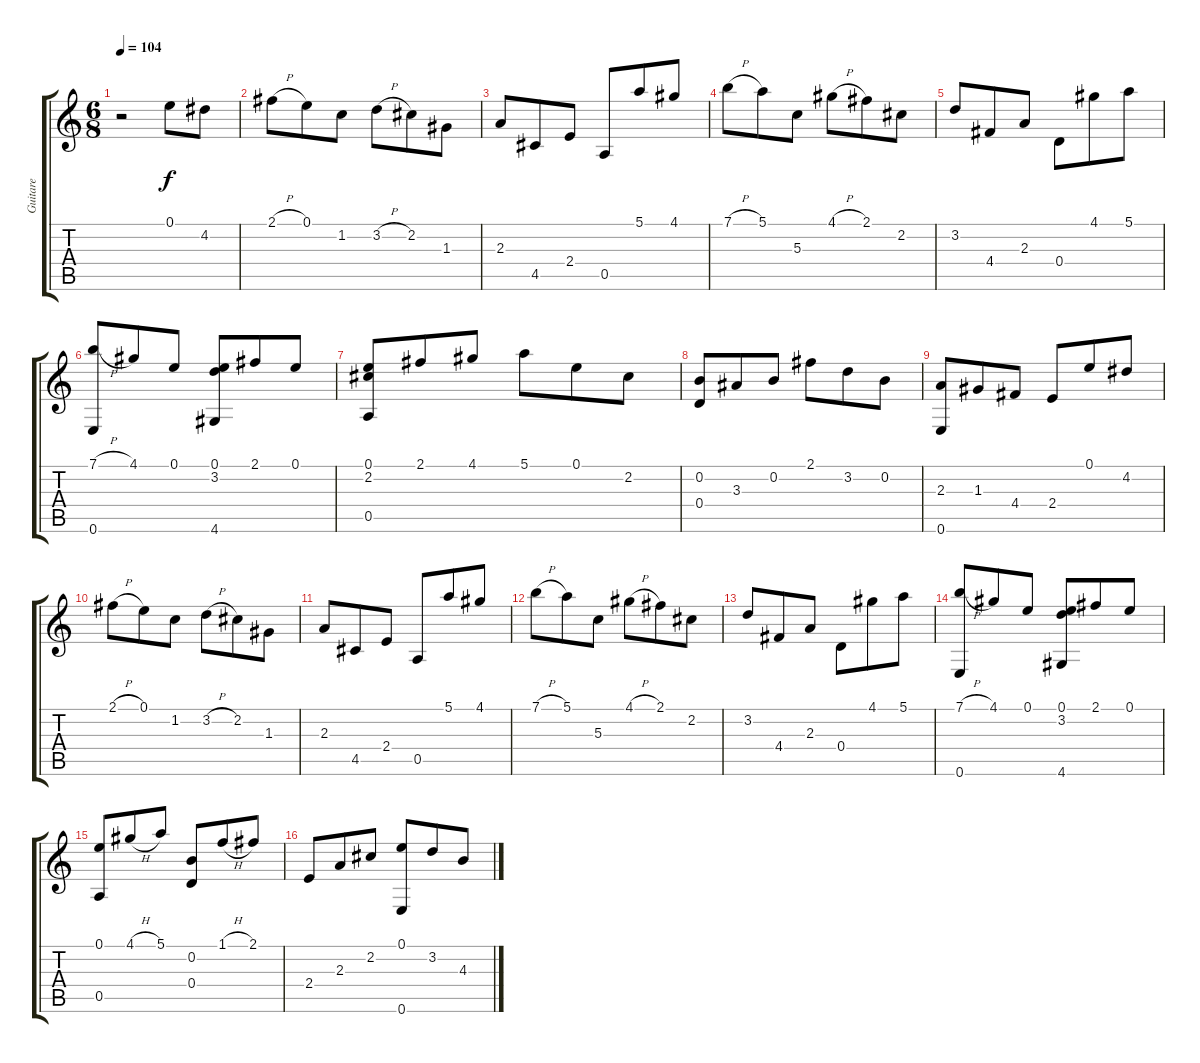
\track ("Guitare" "Guitare") {instrument acousticguitarnylon}
\staff {score tabs}
\tuning (E4 B3 G3 D3 A2 E2) {hide}
\ts (6 8)
\tempo 104
\clef g2
\ks c
r.2{dy f instrument acousticguitarnylon} 0.1.8 4.2.8 |
2.1{h}.8 0.1.8 1.2.8 3.2{h}.8 2.2.8 1.3.8 |
2.3.8 4.5.8 2.4.8 0.5.8 5.1.8 4.1.8 |
7.1{h}.8 5.1.8 5.3.8 4.1{h}.8 2.1.8 2.2.8 |
3.2.8 4.4.8 2.3.8 0.4.8 4.1.8 5.1.8 |
(7.1{h} 0.6).8 4.1.8 0.1.8 (0.1 3.2 4.6).8 2.1.8 0.1.8 |
(0.1 2.2 0.5).8 2.1.8 4.1.8 5.1.8 0.1.8 2.2.8 |
(0.2 0.4).8 3.3.8 0.2.8 2.1.8 3.2.8 0.2.8 |
(2.3 0.6).8 1.3.8 4.4.8 2.4.8 0.1.8 4.2.8 |
2.1{h}.8 0.1.8 1.2.8 3.2{h}.8 2.2.8 1.3.8 |
2.3.8 4.5.8 2.4.8 0.5.8 5.1.8 4.1.8 |
7.1{h}.8 5.1.8 5.3.8 4.1{h}.8 2.1.8 2.2.8 |
3.2.8 4.4.8 2.3.8 0.4.8 4.1.8 5.1.8 |
(7.1{h} 0.6).8 4.1.8 0.1.8 (0.1 3.2 4.6).8 2.1.8 0.1.8 |
(0.1 0.5).8 4.1{h}.8 5.1.8 (0.2 0.4).8 1.1{h}.8 2.1.8 |
2.4.8 2.3.8 2.2.8 (0.1 0.6).8 3.2.8 4.3.8
